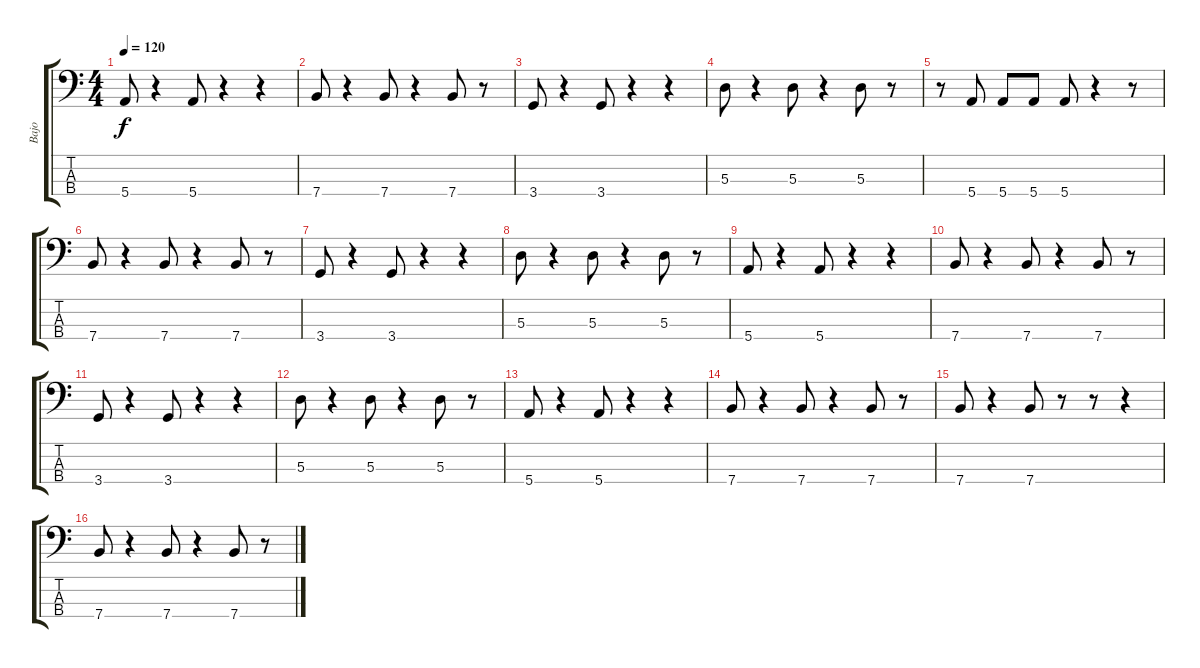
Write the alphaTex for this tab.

\track ("Bajo" "Bajo") {instrument acousticbass}
\staff {score tabs}
\tuning (G2 D2 A1 E1) {hide}
\ts (4 4)
\tempo 120
\clef f4
\ks c
5.4.8{dy f} r.4 5.4.8 r.4 r.4 |
7.4.8 r.4 7.4.8 r.4 7.4.8 r.8 |
3.4.8 r.4 3.4.8 r.4 r.4 |
5.3.8 r.4 5.3.8 r.4 5.3.8 r.8 |
r.8 5.4.8 5.4.8 5.4.8 5.4.8 r.4 r.8 |
7.4.8 r.4 7.4.8 r.4 7.4.8 r.8 |
3.4.8 r.4 3.4.8 r.4 r.4 |
5.3.8 r.4 5.3.8 r.4 5.3.8 r.8 |
5.4.8 r.4 5.4.8 r.4 r.4 |
7.4.8 r.4 7.4.8 r.4 7.4.8 r.8 |
3.4.8 r.4 3.4.8 r.4 r.4 |
5.3.8 r.4 5.3.8 r.4 5.3.8 r.8 |
5.4.8 r.4 5.4.8 r.4 r.4 |
7.4.8 r.4 7.4.8 r.4 7.4.8 r.8 |
7.4.8 r.4 7.4.8 r.8 r.8 r.4 |
7.4.8 r.4 7.4.8 r.4 7.4.8 r.8
